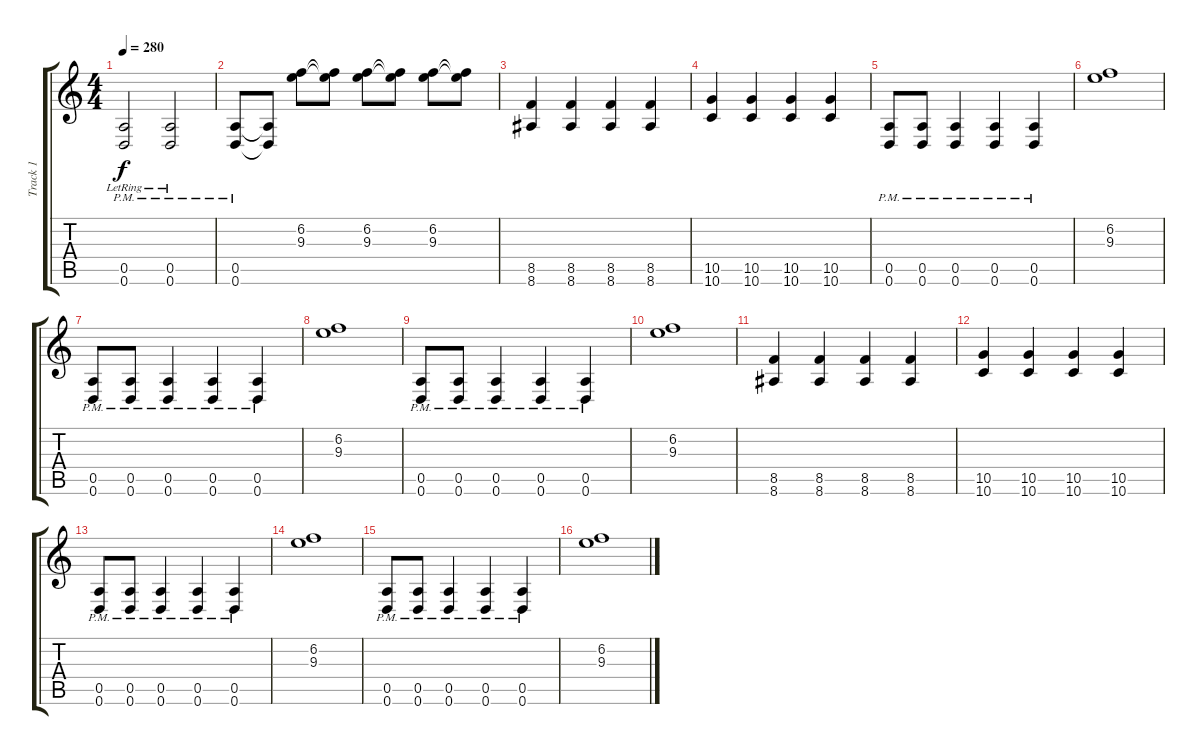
\track ("Track 1" "Track 1") {instrument distortionguitar}
\staff {score tabs}
\tuning (E4 B3 G3 D3 A2 D2) {hide}
\ts (4 4)
\tempo 280
\clef g2
\ks c
(0.5{pm lr} 0.6{pm lr}).2{dy f} (0.5{pm lr} 0.6{pm lr}).2 |
(0.5{pm} 0.6{pm}).8 (0.5{t} 0.6{t}).8 (6.2 9.3).8 (6.2{t} 9.3{t}).8 (6.2 9.3).8 (6.2{t} 9.3{t}).8 (6.2 9.3).8 (6.2{t} 9.3{t}).8 |
(8.5 8.6).4 (8.5 8.6).4 (8.5 8.6).4 (8.5 8.6).4 |
(10.5 10.6).4 (10.5 10.6).4 (10.5 10.6).4 (10.5 10.6).4 |
(0.5{pm} 0.6{pm}).8 (0.5{pm} 0.6{pm}).8 (0.5{pm} 0.6{pm}).4 (0.5{pm} 0.6{pm}).4 (0.5{pm} 0.6{pm}).4 |
(6.2 9.3).1 |
(0.5{pm} 0.6{pm}).8 (0.5{pm} 0.6{pm}).8 (0.5{pm} 0.6{pm}).4 (0.5{pm} 0.6{pm}).4 (0.5{pm} 0.6{pm}).4 |
(6.2 9.3).1 |
(0.5{pm} 0.6{pm}).8 (0.5{pm} 0.6{pm}).8 (0.5{pm} 0.6{pm}).4 (0.5{pm} 0.6{pm}).4 (0.5{pm} 0.6{pm}).4 |
(6.2 9.3).1 |
(8.5 8.6).4 (8.5 8.6).4 (8.5 8.6).4 (8.5 8.6).4 |
(10.5 10.6).4 (10.5 10.6).4 (10.5 10.6).4 (10.5 10.6).4 |
(0.5{pm} 0.6{pm}).8 (0.5{pm} 0.6{pm}).8 (0.5{pm} 0.6{pm}).4 (0.5{pm} 0.6{pm}).4 (0.5{pm} 0.6{pm}).4 |
(6.2 9.3).1 |
(0.5{pm} 0.6{pm}).8 (0.5{pm} 0.6{pm}).8 (0.5{pm} 0.6{pm}).4 (0.5{pm} 0.6{pm}).4 (0.5{pm} 0.6{pm}).4 |
(6.2 9.3).1
